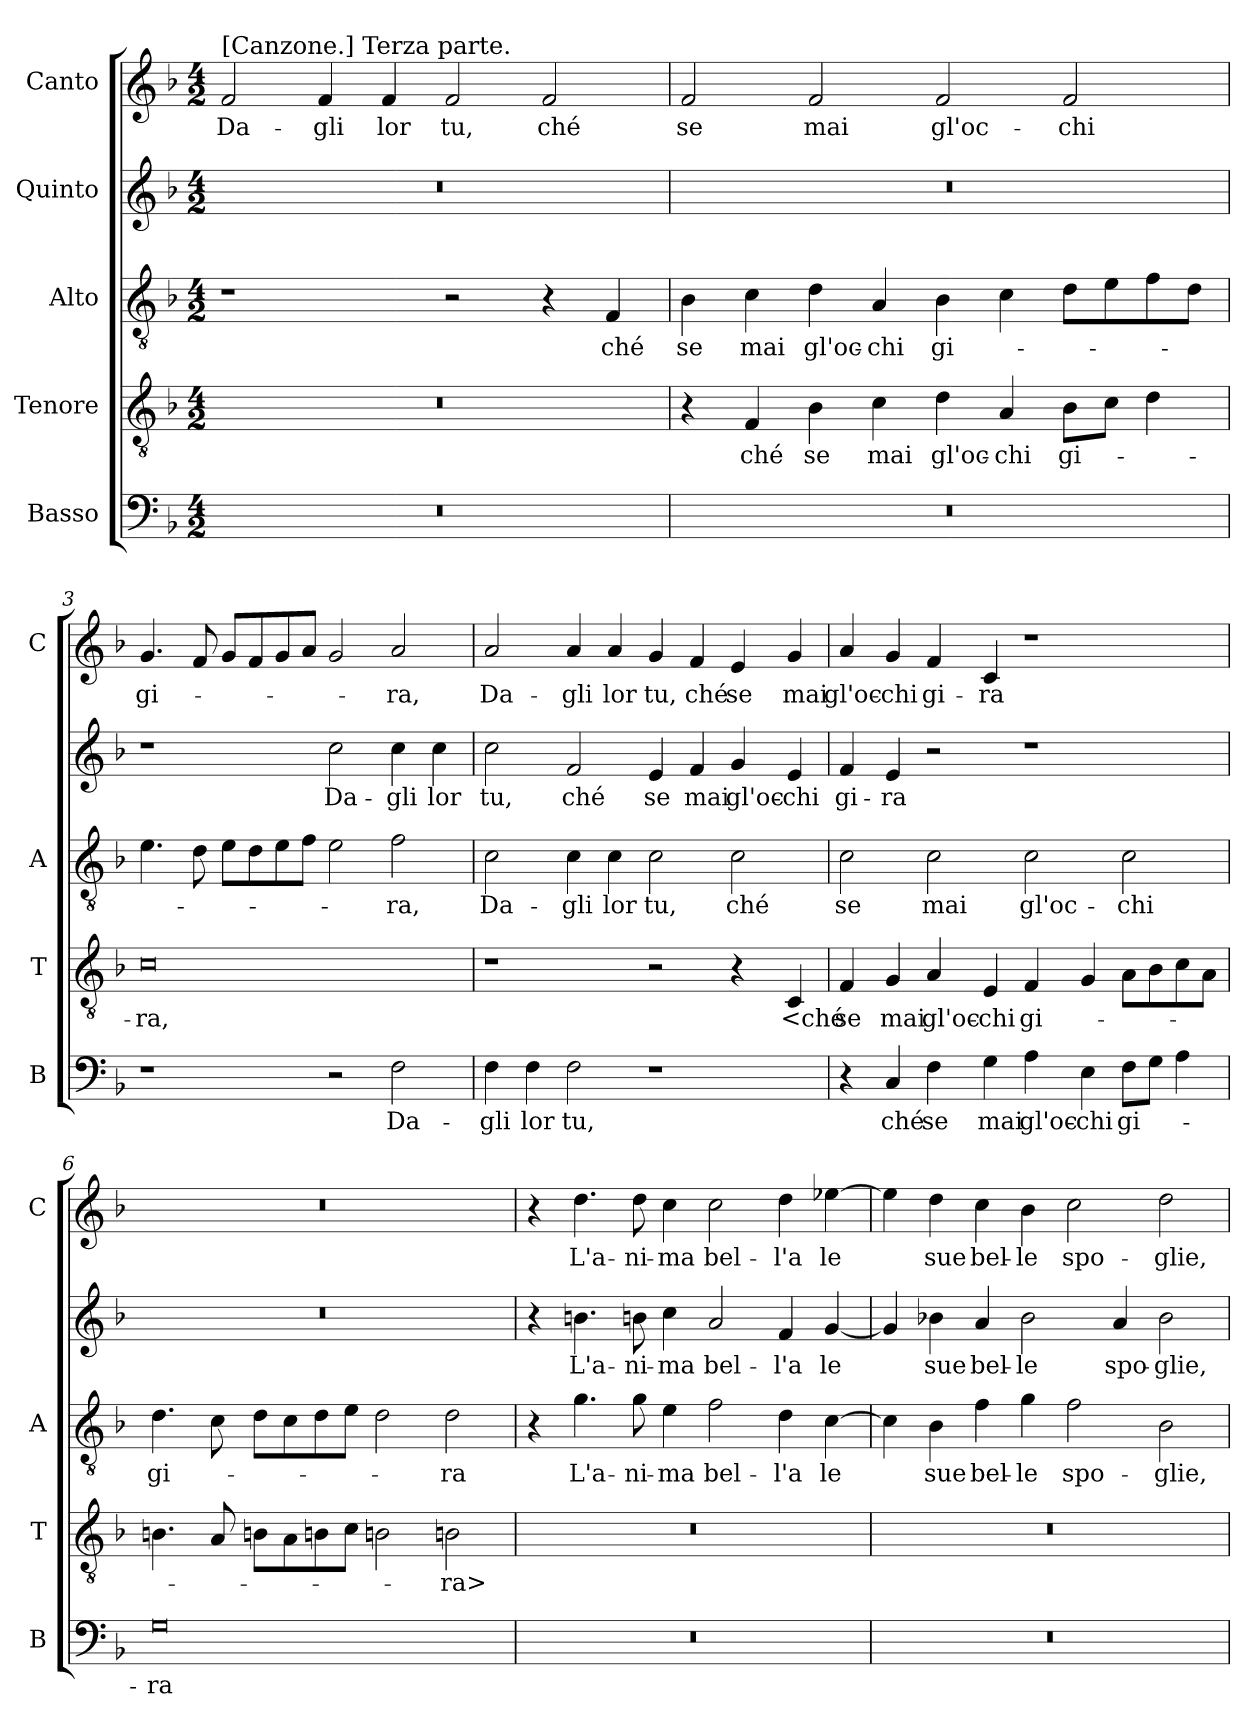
**kern	**text	**kern	**text	**kern	**text	**kern	**text	**kern	**text
*part5	*part5	*part4	*part4	*part3	*part3	*part2	*part2	*part1	*part1
*staff5	*staff5	*staff4	*staff4	*staff3	*staff3	*staff2	*staff2	*staff1	*staff1
*I"Basso	*	*I"Tenore	*	*I"Alto	*	*I"Quinto	*	*I"Canto	*
*I'B	*	*I'T	*	*I'A	*	*	*	*I'C	*
*clefF4	*	*clefGv2	*	*clefGv2	*	*clefG2	*	*clefG2	*
*k[b-]	*	*k[b-]	*	*k[b-]	*	*k[b-]	*	*k[b-]	*
*F:	*	*F:	*	*F:	*	*F:	*	*F:	*
*M4/2	*	*M4/2	*	*M4/2	*	*M4/2	*	*M4/2	*
=1	=1	=1	=1	=1	=1	=1	=1	=1	=1
!	!	!	!	!	!	!	!	!LO:TX:a:t=[Canzone.] Terza parte.	!
0r	.	0r	.	1r	.	0r	.	2f	Da-
.	.	.	.	.	.	.	.	4f	-gli
.	.	.	.	.	.	.	.	4f	lor
.	.	.	.	2r	.	.	.	2f	tu,
.	.	.	.	4r	.	.	.	2f	ché
.	.	.	.	4F	ché	.	.	.	.
=2	=2	=2	=2	=2	=2	=2	=2	=2	=2
0r	.	4r	.	4B-	se	0r	.	2f	se
.	.	4F	ché	4c	mai	.	.	.	.
.	.	4B-	se	4d	gl'oc-	.	.	2f	mai
.	.	4c	mai	4A	-chi	.	.	.	.
.	.	4d	gl'oc-	4B-	gi-	.	.	2f	gl'oc-
.	.	4A	-chi	4c	.	.	.	.	.
.	.	8B-L	gi-	8dL	.	.	.	2f	-chi
.	.	8cJ	.	8e	.	.	.	.	.
.	.	4d	.	8f	.	.	.	.	.
.	.	.	.	8dJ	.	.	.	.	.
=3	=3	=3	=3	=3	=3	=3	=3	=3	=3
1r	.	0c	-ra,	4.e	.	1r	.	4.g	gi-
.	.	.	.	8d	.	.	.	8f	.
.	.	.	.	8eL	.	.	.	8gL	.
.	.	.	.	8d	.	.	.	8f	.
.	.	.	.	8e	.	.	.	8g	.
.	.	.	.	8fJ	.	.	.	8aJ	.
2r	.	.	.	2e	.	2cc	Da-	2g	.
2F	Da-	.	.	2f	-ra,	4cc	-gli	2a	-ra,
.	.	.	.	.	.	4cc	lor	.	.
=4	=4	=4	=4	=4	=4	=4	=4	=4	=4
4F	-gli	1r	.	2c	Da-	2cc	tu,	2a	Da-
4F	lor	.	.	.	.	.	.	.	.
2F	tu,	.	.	4c	-gli	2f	ché	4a	-gli
.	.	.	.	4c	lor	.	.	4a	lor
1r	.	2r	.	2c	tu,	4e	se	4g	tu,
.	.	.	.	.	.	4f	mai	4f	ché
.	.	4r	.	2c	ché	4g	gl'oc-	4e	se
.	.	4C	<ché	.	.	4e	-chi	4g	mai
=5	=5	=5	=5	=5	=5	=5	=5	=5	=5
4r	.	4F	se	2c	se	4f	gi-	4a	gl'oc-
4C	ché	4G	mai	.	.	4e	-ra	4g	-chi
4F	se	4A	gl'oc-	2c	mai	2r	.	4f	gi-
4G	mai	4E	-chi	.	.	.	.	4c	-ra
4A	gl'oc-	4F	gi-	2c	gl'oc-	1r	.	1r	.
4E	-chi	4G	.	.	.	.	.	.	.
8FL	gi-	8AL	.	2c	-chi	.	.	.	.
8GJ	.	8B-	.	.	.	.	.	.	.
4A	.	8c	.	.	.	.	.	.	.
.	.	8AJ	.	.	.	.	.	.	.
=6	=6	=6	=6	=6	=6	=6	=6	=6	=6
0G	-ra	4.Bn	.	4.d	gi-	0r	.	0r	.
.	.	8A	.	8c	.	.	.	.	.
.	.	8BnL	.	8dL	.	.	.	.	.
.	.	8A	.	8c	.	.	.	.	.
.	.	8Bn	.	8d	.	.	.	.	.
.	.	8cJ	.	8eJ	.	.	.	.	.
.	.	2Bn	.	2d	.	.	.	.	.
.	.	2Bn	-ra>	2d	-ra	.	.	.	.
=7	=7	=7	=7	=7	=7	=7	=7	=7	=7
0r	.	0r	.	4r	.	4r	.	4r	.
.	.	.	.	4.g	L'a-	4.bn	L'a-	4.dd	L'a-
.	.	.	.	8g	-ni-	8bn	-ni-	8dd	-ni-
.	.	.	.	4e	-ma	4cc	-ma	4cc	-ma
.	.	.	.	2f	bel-	2a	bel-	2cc	bel-
.	.	.	.	4d	-l'a	4f	-l'a	4dd	-l'a
.	.	.	.	[4c	le	[4g	le	[4ee-X	le
=8	=8	=8	=8	=8	=8	=8	=8	=8	=8
0r	.	0r	.	4c]	.	4g]	.	4ee-]	.
.	.	.	.	4B-	sue	4b-X	sue	4dd	sue
.	.	.	.	4f	bel-	4a	bel-	4cc	bel-
.	.	.	.	4g	-le	2b-	-le	4b-	-le
.	.	.	.	2f	spo-	.	.	2cc	spo-
.	.	.	.	.	.	4a	spo-	.	.
.	.	.	.	2B-	-glie,	2b-	-glie,	2dd	-glie,
=	=	=	=	=	=	=	=	=	=
*-	*-	*-	*-	*-	*-	*-	*-	*-	*-
